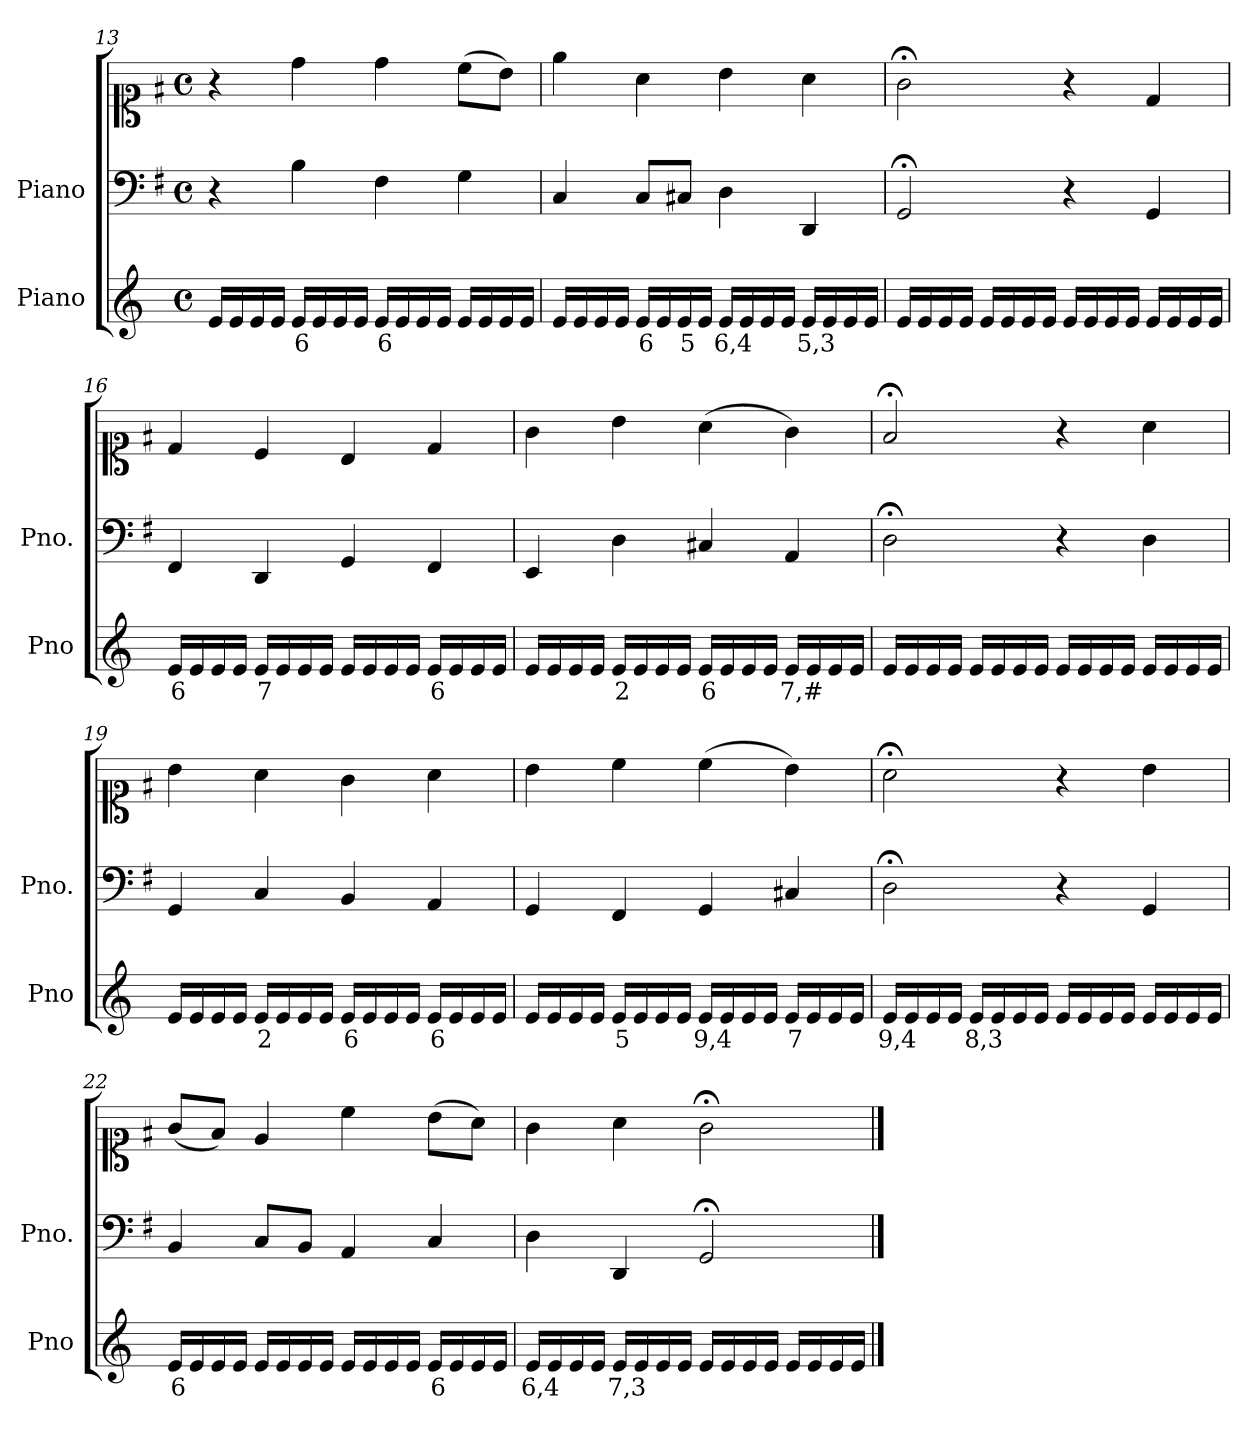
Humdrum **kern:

**kern	**text	**kern	**kern
*part2	*part2	*part1	*part1
*staff3	*staff3	*staff2	*staff1
*I"Piano	*	*I"Piano	*
*I'Pno	*	*I'Pno.	*
*clefG2	*	*clefF4	*clefC1
*k[]	*	*k[f#]	*k[f#]
*M4/4	*	*M4/4	*M4/4
*met(c)	*	*met(c)	*met(c)
=13	=13	=13	=13
16e/LL	.	4r	4r
16e/	.	.	.
16e/	.	.	.
16e/JJ	.	.	.
!	!LO:LY:b	!	!
16e/LL	6	4B\	4dd\
16e/	.	.	.
16e/	.	.	.
16e/JJ	.	.	.
!	!LO:LY:b	!	!
16e/LL	6	4F#\	4dd\
16e/	.	.	.
16e/	.	.	.
16e/JJ	.	.	.
16e/LL	.	4G\	(>8cc\L
16e/	.	.	.
16e/	.	.	8b\J)
16e/JJ	.	.	.
=14	=14	=14	=14
16e/LL	.	4C/	4ee\
16e/	.	.	.
16e/	.	.	.
16e/JJ	.	.	.
!	!LO:LY:b	!	!
16e/LL	6	8C/L	4a\
16e/	.	.	.
!	!LO:LY:b	!	!
16e/	5	8C#X/J	.
16e/JJ	.	.	.
!	!LO:LY:b	!	!
16e/LL	6,4	4D\	4b\
16e/	.	.	.
16e/	.	.	.
16e/JJ	.	.	.
!	!LO:LY:b	!	!
16e/LL	5,3	4DD/	4a\
16e/	.	.	.
16e/	.	.	.
16e/JJ	.	.	.
=15	=15	=15	=15
16e/LL	.	2GG;</	2g;<\
16e/	.	.	.
16e/	.	.	.
16e/JJ	.	.	.
16e/LL	.	.	.
16e/	.	.	.
16e/	.	.	.
16e/JJ	.	.	.
16e/LL	.	4r	4r
16e/	.	.	.
16e/	.	.	.
16e/JJ	.	.	.
16e/LL	.	4GG/	4d/
16e/	.	.	.
16e/	.	.	.
16e/JJ	.	.	.
=16	=16	=16	=16
!	!LO:LY:b	!	!
16e/LL	6	4FF#/	4d/
16e/	.	.	.
16e/	.	.	.
16e/JJ	.	.	.
!	!LO:LY:b	!	!
16e/LL	7	4DD/	4c/
16e/	.	.	.
16e/	.	.	.
16e/JJ	.	.	.
16e/LL	.	4GG/	4B/
16e/	.	.	.
16e/	.	.	.
16e/JJ	.	.	.
!	!LO:LY:b	!	!
16e/LL	6	4FF#/	4d/
16e/	.	.	.
16e/	.	.	.
16e/JJ	.	.	.
=17	=17	=17	=17
16e/LL	.	4EE/	4g\
16e/	.	.	.
16e/	.	.	.
16e/JJ	.	.	.
!	!LO:LY:b	!	!
16e/LL	2	4D\	4b\
16e/	.	.	.
16e/	.	.	.
16e/JJ	.	.	.
!	!LO:LY:b	!	!
16e/LL	6	4C#X/	(>4a\
16e/	.	.	.
16e/	.	.	.
16e/JJ	.	.	.
!	!LO:LY:b	!	!
16e/LL	7,#	4AA/	4g\)
16e/	.	.	.
16e/	.	.	.
16e/JJ	.	.	.
=18	=18	=18	=18
16e/LL	.	2D;<\	2f#;</
16e/	.	.	.
16e/	.	.	.
16e/JJ	.	.	.
16e/LL	.	.	.
16e/	.	.	.
16e/	.	.	.
16e/JJ	.	.	.
16e/LL	.	4r	4r
16e/	.	.	.
16e/	.	.	.
16e/JJ	.	.	.
16e/LL	.	4D\	4a\
16e/	.	.	.
16e/	.	.	.
16e/JJ	.	.	.
=19	=19	=19	=19
16e/LL	.	4GG/	4b\
16e/	.	.	.
16e/	.	.	.
16e/JJ	.	.	.
!	!LO:LY:b	!	!
16e/LL	2	4C/	4a\
16e/	.	.	.
16e/	.	.	.
16e/JJ	.	.	.
!	!LO:LY:b	!	!
16e/LL	6	4BB/	4g\
16e/	.	.	.
16e/	.	.	.
16e/JJ	.	.	.
!	!LO:LY:b	!	!
16e/LL	6	4AA/	4a\
16e/	.	.	.
16e/	.	.	.
16e/JJ	.	.	.
=20	=20	=20	=20
16e/LL	.	4GG/	4b\
16e/	.	.	.
16e/	.	.	.
16e/JJ	.	.	.
!	!LO:LY:b	!	!
16e/LL	5	4FF#/	4cc\
16e/	.	.	.
16e/	.	.	.
16e/JJ	.	.	.
!	!LO:LY:b	!	!
16e/LL	9,4	4GG/	(>4cc\
16e/	.	.	.
16e/	.	.	.
16e/JJ	.	.	.
!	!LO:LY:b	!	!
16e/LL	7	4C#X/	4b\)
16e/	.	.	.
16e/	.	.	.
16e/JJ	.	.	.
=21	=21	=21	=21
!	!LO:LY:b	!	!
16e/LL	9,4	2D;<\	2a;<\
16e/	.	.	.
16e/	.	.	.
16e/JJ	.	.	.
!	!LO:LY:b	!	!
16e/LL	8,3	.	.
16e/	.	.	.
16e/	.	.	.
16e/JJ	.	.	.
16e/LL	.	4r	4r
16e/	.	.	.
16e/	.	.	.
16e/JJ	.	.	.
16e/LL	.	4GG/	4b\
16e/	.	.	.
16e/	.	.	.
16e/JJ	.	.	.
=22	=22	=22	=22
!	!LO:LY:b	!	!
16e/LL	6	4BB/	(<8g/L
16e/	.	.	.
16e/	.	.	8f#/J)
16e/JJ	.	.	.
16e/LL	.	8C/L	4e/
16e/	.	.	.
!	!LO:LY:b	!	!
16e/	_	8BB/J	.
16e/JJ	.	.	.
16e/LL	.	4AA/	4cc\
16e/	.	.	.
16e/	.	.	.
16e/JJ	.	.	.
!	!LO:LY:b	!	!
16e/LL	6	4C/	(>8b\L
16e/	.	.	.
16e/	.	.	8a\J)
16e/JJ	.	.	.
=23	=23	=23	=23
!	!LO:LY:b	!	!
16e/LL	6,4	4D\	4g\
16e/	.	.	.
16e/	.	.	.
16e/JJ	.	.	.
!	!LO:LY:b	!	!
16e/LL	7,3	4DD/	4a\
16e/	.	.	.
16e/	.	.	.
16e/JJ	.	.	.
16e/LL	.	2GG;</	2g;<\
16e/	.	.	.
16e/	.	.	.
16e/JJ	.	.	.
16e/LL	.	.	.
16e/	.	.	.
16e/	.	.	.
16e/JJ	.	.	.
==	==	==	==
*-	*-	*-	*-
